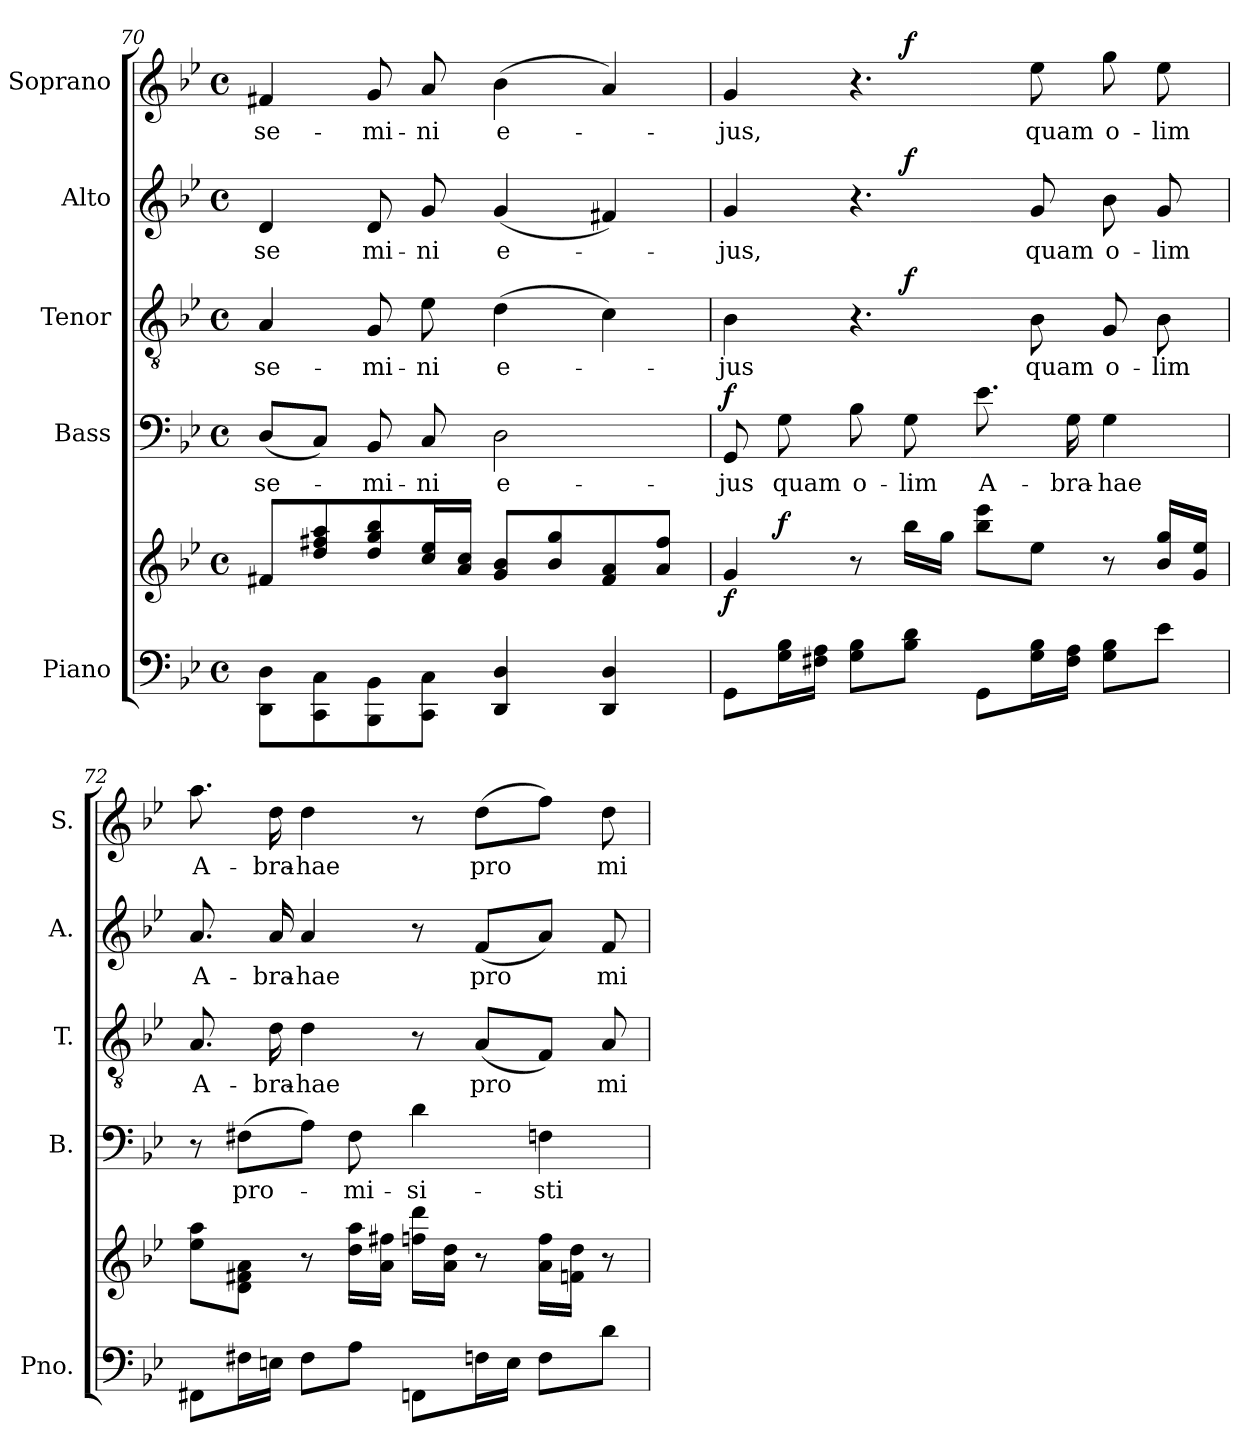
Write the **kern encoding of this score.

**kern	**kern	**dynam	**kern	**text	**dynam	**kern	**text	**dynam	**kern	**text	**dynam	**kern	**text	**dynam
*part5	*part5	*part5	*part4	*part4	*part4	*part3	*part3	*part3	*part2	*part2	*part2	*part1	*part1	*part1
*staff6	*staff5	*staff5/6	*staff4	*staff4	*staff4	*staff3	*staff3	*staff3	*staff2	*staff2	*staff2	*staff1	*staff1	*staff1
*I"Piano	*	*	*I"Bass	*	*	*I"Tenor	*	*	*I"Alto	*	*	*I"Soprano	*	*
*I'Pno.	*	*	*I'B.	*	*	*I'T.	*	*	*I'A.	*	*	*I'S.	*	*
*clefF4	*clefG2	*	*clefF4	*	*	*clefGv2	*	*	*clefG2	*	*	*clefG2	*	*
*k[b-e-]	*k[b-e-]	*	*k[b-e-]	*	*	*k[b-e-]	*	*	*k[b-e-]	*	*	*k[b-e-]	*	*
*B-:	*B-:	*	*B-:	*	*	*B-:	*	*	*B-:	*	*	*B-:	*	*
*M4/4	*M4/4	*	*M4/4	*	*	*M4/4	*	*	*M4/4	*	*	*M4/4	*	*
*met(c)	*met(c)	*	*met(c)	*	*	*met(c)	*	*	*met(c)	*	*	*met(c)	*	*
=70	=70	=70	=70	=70	=70	=70	=70	=70	=70	=70	=70	=70	=70	=70
!	!	!	!	!LO:LY:b	!	!	!LO:LY:b	!	!	!LO:LY:b	!	!	!LO:LY:b	!
8DD\ 8D\L	8f#X/L	.	(<8D/L	se-	.	4A/	se-	.	4d/	se	.	4f#X/	-se-	.
8CC\ 8C\	8dd/ 8ff#X/ 8aa/	.	8C/J)	.	.	.	.	.	.	.	.	.	.	.
!	!	!	!	!LO:LY:b	!	!	!LO:LY:b	!	!	!LO:LY:b	!	!	!LO:LY:b	!
8BBB-\ 8BB-\	8dd/ 8gg/ 8bb-/	.	8BB-/	-mi-	.	8G/	-mi-	.	8d/	mi-	.	8g/	-mi-	.
!	!	!	!	!LO:LY:b	!	!	!LO:LY:b	!	!	!LO:LY:b	!	!	!LO:LY:b	!
8CC\ 8C\J	16cc/ 16ee-/L	.	8C/	-ni	.	8e-\	-ni	.	8g/	-ni	.	8a/	-ni	.
.	16a/ 16cc/JJ	.	.	.	.	.	.	.	.	.	.	.	.	.
!	!	!	!	!LO:LY:b	!	!	!LO:LY:b	!	!	!LO:LY:b	!	!	!LO:LY:b	!
4DD/ 4D/	8g/ 8b-/L	.	2D\	e-	.	(>4d\	e-	.	(<4g/	e-	.	(>4b-\	e-	.
.	8b-/ 8gg/	.	.	.	.	.	.	.	.	.	.	.	.	.
4DD/ 4D/	8f#/ 8a/	.	.	.	.	4c\)	.	.	4f#X/)	.	.	4a/)	.	.
.	8a/ 8ff#/J	.	.	.	.	.	.	.	.	.	.	.	.	.
!!LO:PB:g=z
=71	=71	=71	=71	=71	=71	=71	=71	=71	=71	=71	=71	=71	=71	=71
!	!	!	!	!	!	!	!	!	!	!	!	!LO:TX:a:B:t=T	!	!
!	!	!LO:DY:b	!	!LO:LY:b	!LO:DY:a	!	!LO:LY:b	!	!	!LO:LY:b	!	!	!LO:LY:b	!
*	*^	*	*	*	*	*^	*	*	*^	*	*	*^	*	*
8GG\L	4g/	8ryy	f	8GG/	-jus	f	4B-\	4.ryy	-jus	.	4g/	4.ryy	-jus,	.	4g/	4.ryy	-jus,	.
!	!	!	!LO:DY:a	!	!LO:LY:b	!	!	!	!	!	!	!	!	!	!	!	!	!
16G\ 16B-\L	.	2..ryy	f	8G\	quam	.	.	.	.	.	.	.	.	.	.	.	.	.
16F#X\ 16A\JJ	.	.	.	.	.	.	.	.	.	.	.	.	.	.	.	.	.	.
!	!	!	!	!	!LO:LY:b	!	!	!	!	!	!	!	!	!	!	!	!	!
8G\ 8B-\L	8r	.	.	8B-\	o-	.	4.r	.	.	.	4.r	.	.	.	4.r	.	.	.
!	!	!	!	!	!LO:LY:b	!	!	!	!	!LO:DY:a	!	!	!	!LO:DY:a	!	!	!	!LO:DY:a
8B-\ 8d\J	16bb-\LL	.	.	8G\	-lim	.	.	2ryy	.	f	.	2ryy	.	f	.	2ryy	.	f
.	16gg\JJ	.	.	.	.	.	.	.	.	.	.	.	.	.	.	.	.	.
!	!	!	!	!	!LO:LY:b	!	!	!	!	!	!	!	!	!	!	!	!	!
8GG\L	8bb-\ 8eee-\L	.	.	8.e-\	A-	.	.	.	.	.	.	.	.	.	.	.	.	.
!	!	!	!	!	!	!	!	!	!LO:LY:b	!	!	!	!LO:LY:b	!	!	!	!LO:LY:b	!
16G\ 16B-\L	8ee-\J	.	.	.	.	.	8B-\	.	quam	.	8g/	.	quam	.	8ee-\	.	quam	.
!	!	!	!	!	!LO:LY:b	!	!	!	!	!	!	!	!	!	!	!	!	!
16F#\ 16A\JJ	.	.	.	16G\	-bra-	.	.	.	.	.	.	.	.	.	.	.	.	.
!	!	!	!	!	!LO:LY:b	!	!	!	!LO:LY:b	!	!	!	!LO:LY:b	!	!	!	!LO:LY:b	!
8G\ 8B-\L	8r	.	.	4G\	-hae	.	8G/	.	o-	.	8b-\	.	o-	.	8gg\	.	o-	.
!	!	!	!	!	!	!	!	!	!LO:LY:b	!	!	!	!LO:LY:b	!	!	!	!LO:LY:b	!
8e-\J	16b-/ 16gg/LL	.	.	.	.	.	8B-\	8ryy	-lim	.	8g/	8ryy	-lim	.	8ee-\	8ryy	-lim	.
.	16g/ 16ee-/JJ	.	.	.	.	.	.	.	.	.	.	.	.	.	.	.	.	.
=72	=72	=72	=72	=72	=72	=72	=72	=72	=72	=72	=72	=72	=72	=72	=72	=72	=72	=72
!	!	!	!	!	!	!	!	!	!LO:LY:b	!	!	!	!LO:LY:b	!	!	!	!LO:LY:b	!
*	*	*	*	*	*	*	*v	*v	*	*	*	*	*	*	*v	*v	*	*
*	*v	*v	*	*	*	*	*	*	*	*v	*v	*	*	*	*	*
8FF#X\L	8ee-\ 8aa\L	.	8r	.	.	8.A/	A-	.	8.a/	A-	.	8.aa\	A-	.
!	!	!	!	!LO:LY:b	!	!	!	!	!	!	!	!	!	!
16F#X\L	8d\ 8f#X\ 8a\J	.	(>8F#X\L	pro-	.	.	.	.	.	.	.	.	.	.
!	!	!	!	!	!	!	!LO:LY:b	!	!	!LO:LY:b	!	!	!LO:LY:b	!
16En\JJ	.	.	.	.	.	16d\	-bra-	.	16a/	-bra-	.	16dd\	-bra-	.
!	!	!	!	!	!	!	!LO:LY:b	!	!	!LO:LY:b	!	!	!LO:LY:b	!
8F#\L	8r	.	8A\J)	.	.	4d\	-hae	.	4a/	-hae	.	4dd\	-hae	.
!	!	!	!	!LO:LY:b	!	!	!	!	!	!	!	!	!	!
8A\J	16dd\ 16aa\LL	.	8F#\	-mi-	.	.	.	.	.	.	.	.	.	.
.	16a\ 16ff#X\JJ	.	.	.	.	.	.	.	.	.	.	.	.	.
!	!	!	!	!LO:LY:b	!	!	!	!	!	!	!	!	!	!
8FFn\L	16ffn\ 16ddd\LL	.	4d\	-si-	.	8r	.	.	8r	.	.	8r	.	.
.	16a\ 16dd\JJ	.	.	.	.	.	.	.	.	.	.	.	.	.
!	!	!	!	!	!	!	!LO:LY:b	!	!	!LO:LY:b	!	!	!LO:LY:b	!
16Fn\L	8r	.	.	.	.	(<8A/L	pro	.	(<8f/L	pro	.	(>8dd\L	pro	.
16E\JJ	.	.	.	.	.	.	.	.	.	.	.	.	.	.
!	!	!	!	!LO:LY:b	!	!	!	!	!	!	!	!	!	!
8F\L	16a\ 16ff\LL	.	4Fn\	-sti	.	8F/J)	.	.	8a/J)	.	.	8ff\J)	.	.
.	16fn\ 16dd\JJ	.	.	.	.	.	.	.	.	.	.	.	.	.
!	!	!	!	!	!	!	!LO:LY:b	!	!	!LO:LY:b	!	!	!LO:LY:b	!
8d\J	8r	.	.	.	.	8A/	-mi-	.	8f/	-mi-	.	8dd\	-mi-	.
=	=	=	=	=	=	=	=	=	=	=	=	=	=	=
*-	*-	*-	*-	*-	*-	*-	*-	*-	*-	*-	*-	*-	*-	*-
